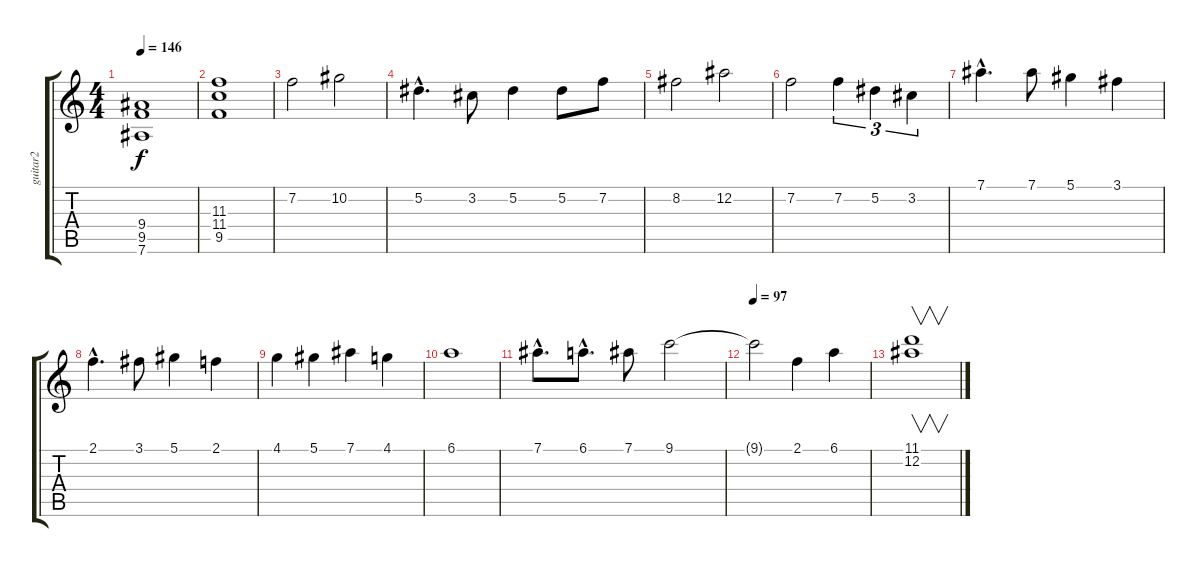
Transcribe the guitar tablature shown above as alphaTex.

\track ("guitar2" "guitar2") {instrument overdrivenguitar}
\staff {score tabs}
\tuning (Eb4 Bb3 Gb3 Db3 Ab2 Eb2) {hide}
\ts (4 4)
\tempo 146
\clef g2
\ks c
(9.4 9.5 7.6).1{dy f} |
(11.3 11.4 9.5).1 |
7.2.2 10.2.2 |
5.2{hac}.4{d} 3.2.8 5.2.4 5.2.8 7.2.8 |
8.2.2 12.2.2 |
7.2.2 7.2.4{tu (3 2)} 5.2.4{tu (3 2)} 3.2.4{tu (3 2)} |
7.1{hac}.4{d} 7.1.8 5.1.4 3.1.4 |
2.1{hac}.4{d} 3.1.8 5.1.4 2.1.4 |
4.1.4 5.1.4 7.1.4 4.1.4 |
6.1.1 |
7.1{hac}.8{d} 6.1{hac}.8{d} 7.1.8 9.1.2 |
\tempo 97
9.1{t}.2 2.1.4 6.1.4 |
(11.1 12.2).1{v}
